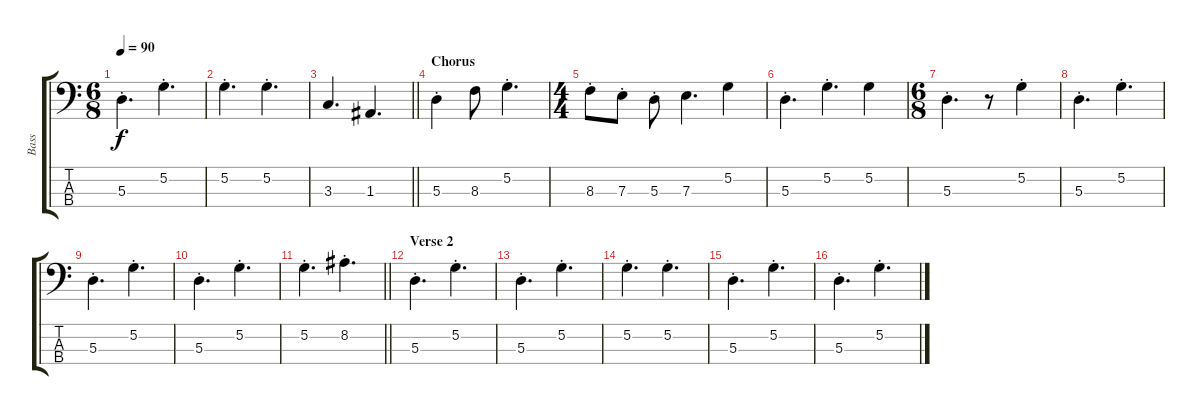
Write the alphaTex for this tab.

\track ("Bass" "Bass") {instrument electricbassfinger}
\staff {score tabs}
\tuning (G2 D2 A1 E1) {hide}
\ts (6 8)
\tempo 90
\clef f4
\ks c
5.3{st}.4{d dy f} 5.2{st}.4{d} |
5.2{st}.4{d} 5.2{st}.4{d} |
\barLineRight lightlight
3.3.4{d} 1.3.4{d} |
\section ("" "Chorus")
5.3{st}.4 8.3.8 5.2{st}.4{d} |
\ts (4 4)
8.3{st}.8 7.3{st}.8 5.3{st}.8 7.3.4{d} 5.2.4 |
5.3{st}.4{d} 5.2{st}.4{d} 5.2.4 |
\ts (6 8)
5.3{st}.4{d} r.8 5.2{st}.4 |
5.3{st}.4{d} 5.2{st}.4{d} |
5.3{st}.4{d} 5.2{st}.4{d} |
5.3{st}.4{d} 5.2{st}.4{d} |
\barLineRight lightlight
5.2{st}.4{d} 8.2{st}.4{d} |
\section ("" "Verse 2")
5.3{st}.4{d} 5.2{st}.4{d} |
5.3{st}.4{d} 5.2{st}.4{d} |
5.2{st}.4{d} 5.2{st}.4{d} |
5.3{st}.4{d} 5.2{st}.4{d} |
5.3{st}.4{d} 5.2{st}.4{d}
